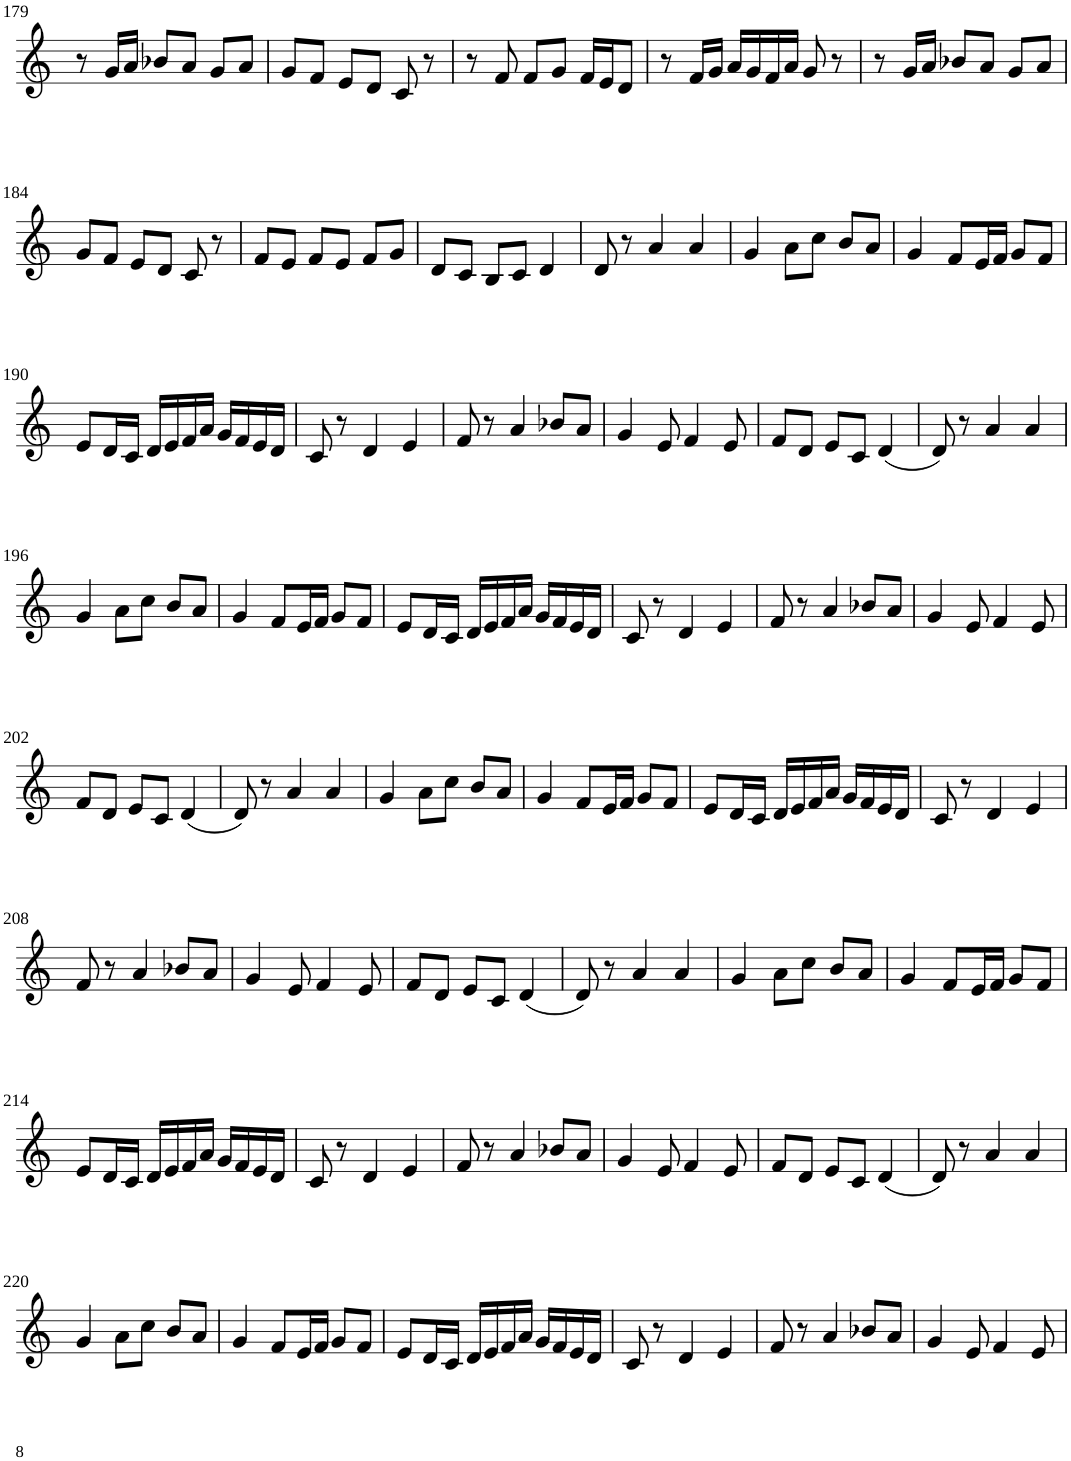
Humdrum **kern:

**kern
*part1
*staff1
*I"Violin
!!LO:PB:g=z
*clefG2
*k[]
*M3/4
=179
8r
16g/LL
16a/JJ
8b-X/L
8a/J
8g/L
8a/J
=180
8g/L
8f/J
8e/L
8d/J
8c/
8r
=181
8r
8f/
8f/L
8g/J
16f/LL
16e/J
8d/J
=182
8r
16f/LL
16g/JJ
16a/LL
16g/
16f/
16a/JJ
8g/
8r
=183
8r
16g/LL
16a/JJ
8b-X/L
8a/J
8g/L
8a/J
!!LO:LB:g=z
=184
8g/L
8f/J
8e/L
8d/J
8c/
8r
=185
8f/L
8e/J
8f/L
8e/J
8f/L
8g/J
=186
8d/L
8c/J
8B/L
8c/J
4d/
=187
8d/
8r
4a/
4a/
=188
4g/
8a\L
8cc\J
8b/L
8a/J
=189
4g/
8f/L
16e/L
16f/JJ
8g/L
8f/J
!!LO:LB:g=z
=190
8e/L
16d/L
16c/JJ
16d/LL
16e/
16f/
16a/JJ
16g/LL
16f/
16e/
16d/JJ
=191
8c/
8r
4d/
4e/
=192
8f/
8r
4a/
8b-X/L
8a/J
=193
4g/
8e/
4f/
8e/
=194
8f/L
8d/J
8e/L
8c/J
(4d/
=195
8d/)
8r
4a/
4a/
!!LO:LB:g=z
=196
4g/
8a\L
8cc\J
8b/L
8a/J
=197
4g/
8f/L
16e/L
16f/JJ
8g/L
8f/J
=198
8e/L
16d/L
16c/JJ
16d/LL
16e/
16f/
16a/JJ
16g/LL
16f/
16e/
16d/JJ
=199
8c/
8r
4d/
4e/
=200
8f/
8r
4a/
8b-X/L
8a/J
=201
4g/
8e/
4f/
8e/
!!LO:LB:g=z
=202
8f/L
8d/J
8e/L
8c/J
(4d/
=203
8d/)
8r
4a/
4a/
=204
4g/
8a\L
8cc\J
8b/L
8a/J
=205
4g/
8f/L
16e/L
16f/JJ
8g/L
8f/J
=206
8e/L
16d/L
16c/JJ
16d/LL
16e/
16f/
16a/JJ
16g/LL
16f/
16e/
16d/JJ
=207
8c/
8r
4d/
4e/
!!LO:LB:g=z
=208
8f/
8r
4a/
8b-X/L
8a/J
=209
4g/
8e/
4f/
8e/
=210
8f/L
8d/J
8e/L
8c/J
(4d/
=211
8d/)
8r
4a/
4a/
=212
4g/
8a\L
8cc\J
8b/L
8a/J
=213
4g/
8f/L
16e/L
16f/JJ
8g/L
8f/J
!!LO:LB:g=z
=214
8e/L
16d/L
16c/JJ
16d/LL
16e/
16f/
16a/JJ
16g/LL
16f/
16e/
16d/JJ
=215
8c/
8r
4d/
4e/
=216
8f/
8r
4a/
8b-X/L
8a/J
=217
4g/
8e/
4f/
8e/
=218
8f/L
8d/J
8e/L
8c/J
(4d/
=219
8d/)
8r
4a/
4a/
!!LO:LB:g=z
=220
4g/
8a\L
8cc\J
8b/L
8a/J
=221
4g/
8f/L
16e/L
16f/JJ
8g/L
8f/J
=222
8e/L
16d/L
16c/JJ
16d/LL
16e/
16f/
16a/JJ
16g/LL
16f/
16e/
16d/JJ
=223
8c/
8r
4d/
4e/
=224
8f/
8r
4a/
8b-X/L
8a/J
=225
4g/
8e/
4f/
8e/
=
*-
